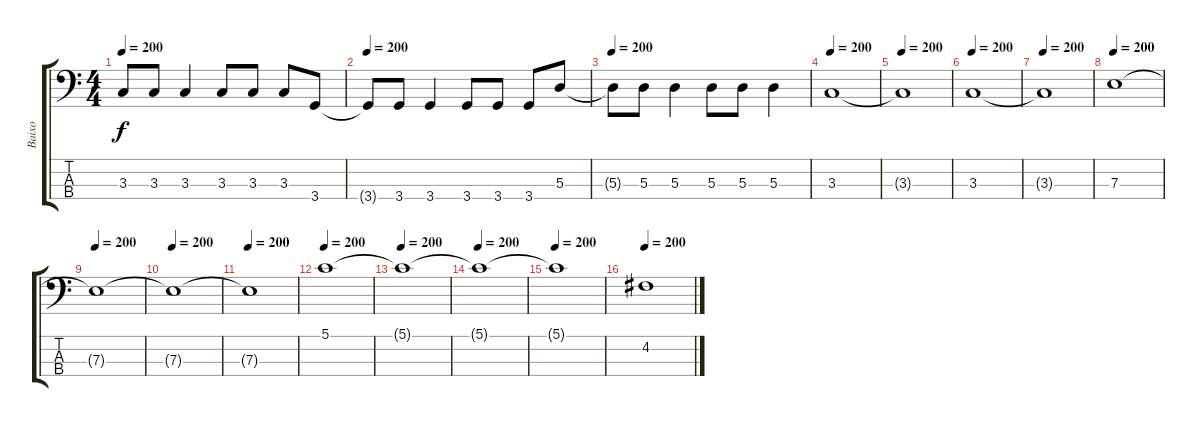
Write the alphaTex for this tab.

\track ("Baixo" "Baixo") {instrument electricbasspick}
\staff {score tabs}
\tuning (G2 D2 A1 E1) {hide}
\ts (4 4)
\tempo 200
\clef f4
\ks c
3.3.8{dy f} 3.3.8 3.3.4 3.3.8 3.3.8 3.3.8 3.4.8 |
\tempo 200
3.4{t}.8 3.4.8 3.4.4 3.4.8 3.4.8 3.4.8 5.3.8 |
\tempo 200
5.3{t}.8 5.3.8 5.3.4 5.3.8 5.3.8 5.3.4 |
\tempo 200
3.3.1 |
\tempo 200
3.3{t}.1 |
\tempo 200
3.3.1 |
\tempo 200
3.3{t}.1 |
\tempo 200
7.3.1 |
\tempo 200
7.3{t}.1 |
\tempo 200
7.3{t}.1 |
\tempo 200
7.3{t}.1 |
\tempo 200
5.1.1 |
\tempo 200
5.1{t}.1 |
\tempo 200
5.1{t}.1 |
\tempo 200
5.1{t}.1 |
\tempo 200
4.2.1
